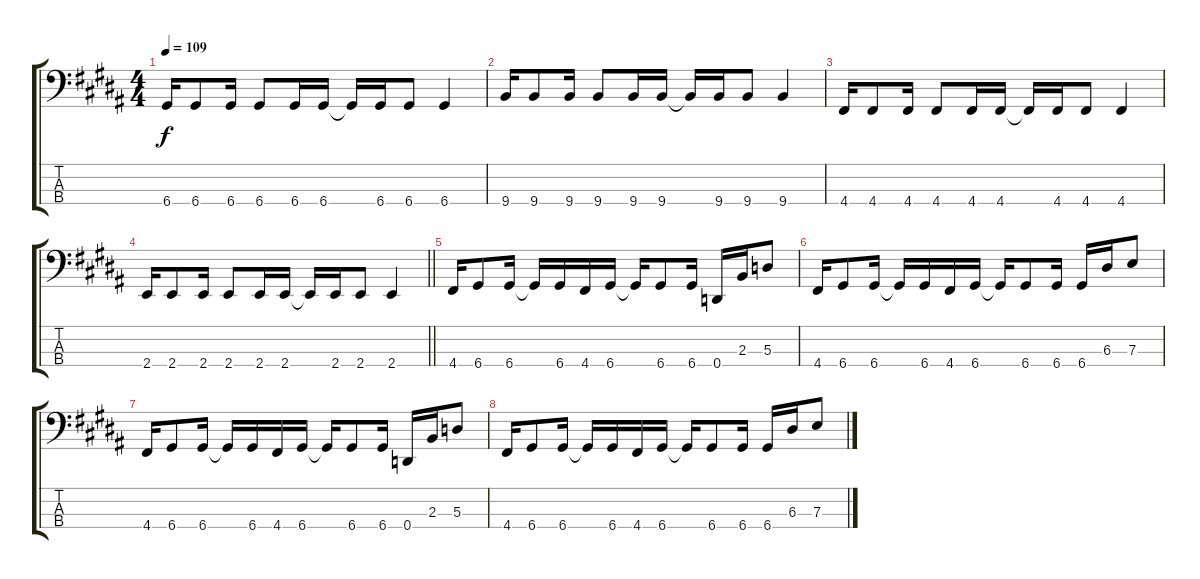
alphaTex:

\track "" {instrument electricbassfinger}
\staff {score tabs}
\tuning (G2 D2 A1 D1) {hide}
\ts (4 4)
\tempo 109
\clef f4
\ks g#minor
6.4.16{dy f} 6.4.8 6.4.16 6.4.8 6.4.16 6.4.16 6.4{t}.16 6.4.16 6.4.8 6.4.4 |
9.4.16 9.4.8 9.4.16 9.4.8 9.4.16 9.4.16 9.4{t}.16 9.4.16 9.4.8 9.4.4 |
4.4.16 4.4.8 4.4.16 4.4.8 4.4.16 4.4.16 4.4{t}.16 4.4.16 4.4.8 4.4.4 |
\barLineRight lightlight
2.4.16 2.4.8 2.4.16 2.4.8 2.4.16 2.4.16 2.4{t}.16 2.4.16 2.4.8 2.4.4 |
4.4.16 6.4.8 6.4.16 6.4{t}.16 6.4.16 4.4.16 6.4.16 6.4{t}.16 6.4.8 6.4.16 0.4.16 2.3.16 5.3.8 |
4.4.16 6.4.8 6.4.16 6.4{t}.16 6.4.16 4.4.16 6.4.16 6.4{t}.16 6.4.8 6.4.16 6.4.16 6.3.16 7.3.8 |
4.4.16 6.4.8 6.4.16 6.4{t}.16 6.4.16 4.4.16 6.4.16 6.4{t}.16 6.4.8 6.4.16 0.4.16 2.3.16 5.3.8 |
4.4.16 6.4.8 6.4.16 6.4{t}.16 6.4.16 4.4.16 6.4.16 6.4{t}.16 6.4.8 6.4.16 6.4.16 6.3.16 7.3.8
